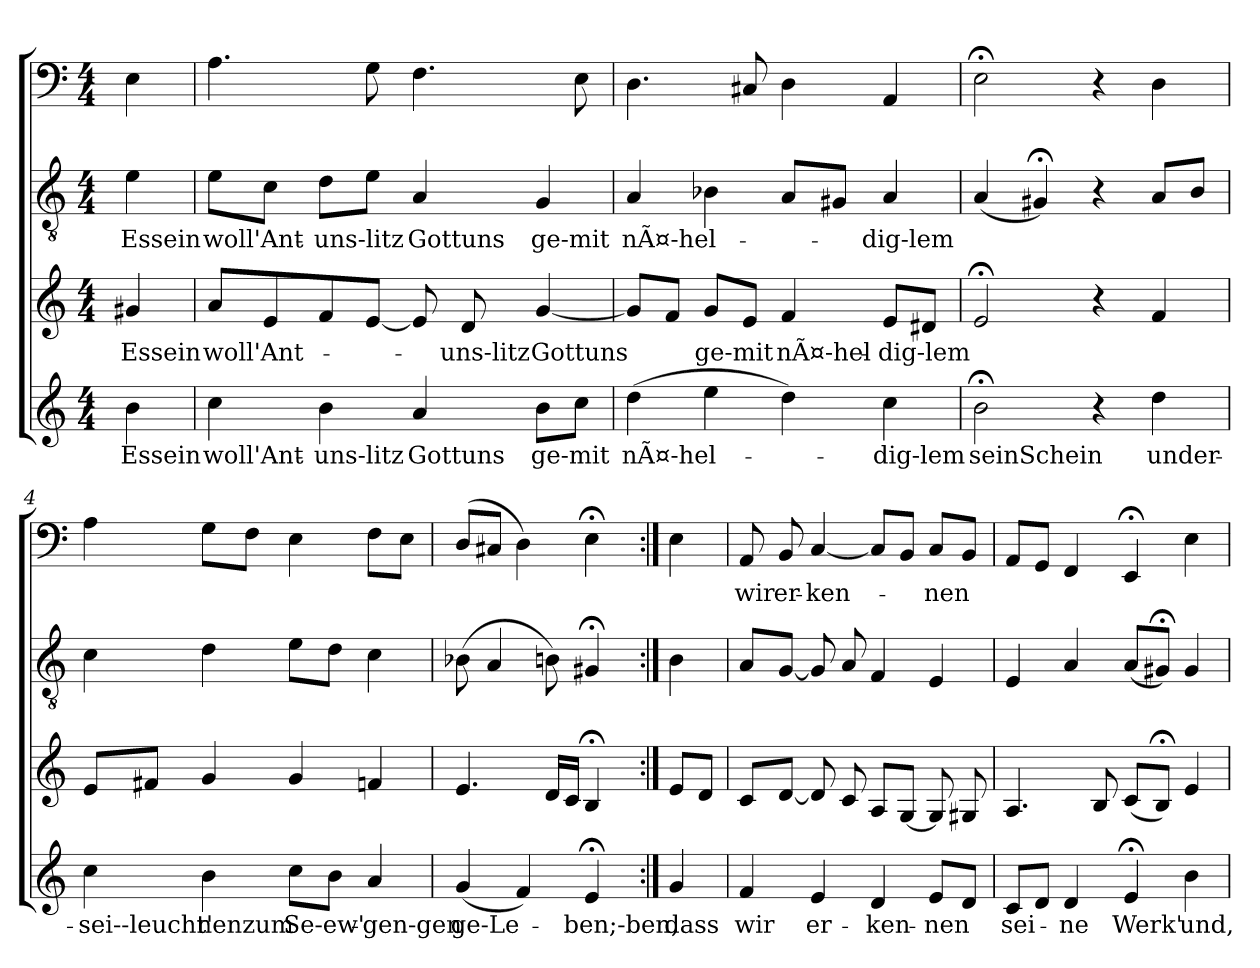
**kern	**text	**kern	**text	**kern	**text	**kern	**text
*part4	*part4	*part3	*part3	*part2	*part2	*part1	*part1
*staff4	*staff4	*staff3	*staff3	*staff2	*staff2	*staff1	*staff1
*clefG2	*	*clefG2	*	*clefGv2	*	*clefF4	*
*k[]	*	*k[]	*	*k[]	*	*k[]	*
*a:	*	*a:	*	*a:	*	*a:	*
*M4/4	*	*M4/4	*	*M4/4	*	*M4/4	*
=	=	=	=	=	=	=	=
4b	Essein	4g#X	Essein	4e	Essein	4E	.
=1	=1	=1	=1	=1	=1	=1	=1
4cc	woll'Ant-	8aL	woll'Ant-	8eL	woll'Ant-	4.A	.
.	.	8e	.	8cJ	.	.	.
4b	uns-litz	8f	.	8dL	uns-litz	.	.
.	.	[8eJ	.	8eJ	.	8G	.
4a	Gottuns	8e]	.	4A	Gottuns	4.F	.
.	.	8d	uns-litz	.	.	.	.
8bL	ge-mit	[4g	Gottuns	4G	ge-mit	.	.
8ccJ	.	.	.	.	.	8E	.
=2	=2	=2	=2	=2	=2	=2	=2
(4dd	-nÃ¤-hel-	8gL]	.	4A	-nÃ¤-hel-	4.D	.
.	.	8fJ	.	.	.	.	.
4ee	.	8gL	ge-mit	4B-X	.	.	.
.	.	8eJ	.	.	.	8C#X	.
4dd)	.	4f	-nÃ¤-hel-	8AL	.	4D	.
.	.	.	.	8G#XJ	.	.	.
4cc	-dig-lem	8eL	-dig-lem	4A	-dig-lem	4AA	.
.	.	8d#XJ	.	.	.	.	.
=3	=3	=3	=3	=3	=3	=3	=3
2b;<	seinSchein	2e;<	.	(4A	.	2E;<	.
.	.	.	.	4G#X;<)	.	.	.
4r	.	4r	.	4r	.	4r	.
4dd	under-	4f	.	8AL	.	4D	.
.	.	.	.	8BJ	.	.	.
=4	=4	=4	=4	=4	=4	=4	=4
4cc	sei--leucht'	8eL	.	4c	.	4A	.
.	.	8f#XJ	.	.	.	.	.
4b	-nenzum	4g	.	4d	.	8GL	.
.	.	.	.	.	.	8FJ	.
8ccL	Se-ew'-	4g	.	8eL	.	4E	.
8bJ	.	.	.	8dJ	.	.	.
4a	-gen-gen	4fn	.	4c	.	8FL	.
.	.	.	.	.	.	8EJ	.
=5	=5	=5	=5	=5	=5	=5	=5
(4g	ge-Le-	4.e	.	(8B-X	.	(8DL	.
.	.	.	.	4A	.	8C#XJ	.
4f)	.	.	.	.	.	4D)	.
.	.	16dLL	.	8Bn)	.	.	.
.	.	16cJJ	.	.	.	.	.
4e;<	-ben;-ben,	4B;<	.	4G#X;<	.	4E;<	.
=:|!	=:|!	=:|!	=:|!	=:|!	=:|!	=:|!	=:|!
4g	dass	8eL	.	4B	.	4E	.
.	.	8dJ	.	.	.	.	.
=6	=6	=6	=6	=6	=6	=6	=6
4f	wir	8cL	.	8AL	.	8AA	wir
.	.	[8dJ	.	[8GJ	.	8BB	er-
4e	er-	8d]	.	8G]	.	[4C	-ken-
.	.	8c	.	8A	.	.	.
4d	-ken-	8AL	.	4F	.	8CL]	.
.	.	[8GJ	.	.	.	8BBJ	.
8eL	-nen	8G]	.	4E	.	8CL	-nen
8dJ	.	8G#X	.	.	.	8BBJ	.
=7	=7	=7	=7	=7	=7	=7	=7
8cL	sei-	4.A	.	4E	.	8AAL	.
8dJ	.	.	.	.	.	8GGJ	.
4d	-ne	.	.	4A	.	4FF	.
.	.	8B	.	.	.	.	.
4e;<	Werk'	(8cL	.	(8AL	.	4EE;<	.
.	.	8B;<J)	.	8G#X;<J)	.	.	.
4b	und,	4e	.	4G#	.	4E	.
=	=	=	=	=	=	=	=
*-	*-	*-	*-	*-	*-	*-	*-
